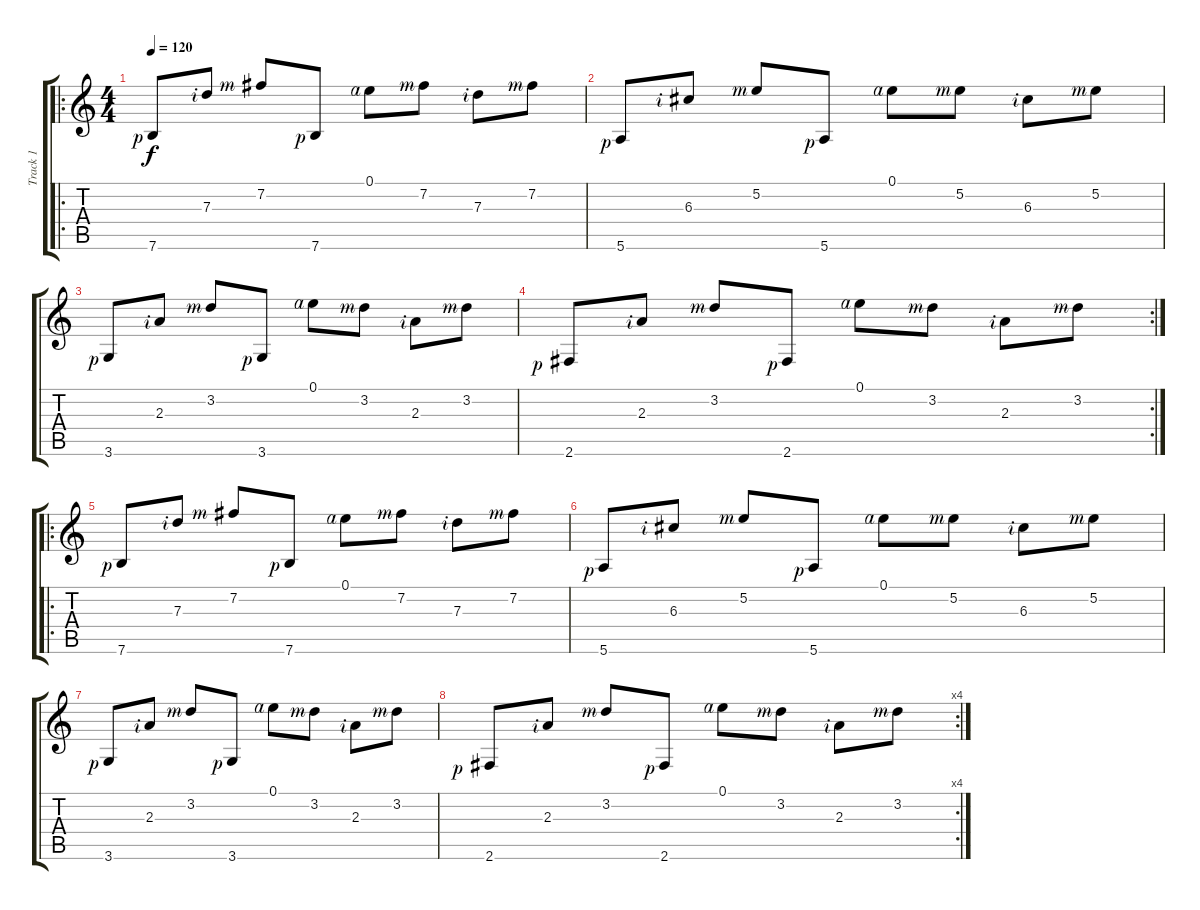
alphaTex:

\track ("Track 1" "Track 1") {instrument acousticguitarnylon}
\staff {score tabs}
\tuning (E4 B3 G3 D3 A2 E2) {hide}
\ro
\ts (4 4)
\tempo 120
\clef g2
\ks c
7.6{rf 1}.8{dy f instrument acousticguitarnylon} 7.3{rf 2}.8 7.2{rf 3}.8 7.6{rf 1}.8 0.1{rf 4}.8 7.2{rf 3}.8 7.3{rf 2}.8 7.2{rf 3}.8 |
5.6{rf 1}.8 6.3{rf 2}.8 5.2{rf 3}.8 5.6{rf 1}.8 0.1{rf 4}.8 5.2{rf 3}.8 6.3{rf 2}.8 5.2{rf 3}.8 |
3.6{rf 1}.8 2.3{rf 2}.8 3.2{rf 3}.8 3.6{rf 1}.8 0.1{rf 4}.8 3.2{rf 3}.8 2.3{rf 2}.8 3.2{rf 3}.8 |
\rc 2
2.6{rf 1}.8 2.3{rf 2}.8 3.2{rf 3}.8 2.6{rf 1}.8 0.1{rf 4}.8 3.2{rf 3}.8 2.3{rf 2}.8 3.2{rf 3}.8 |
\ro
7.6{rf 1}.8 7.3{rf 2}.8 7.2{rf 3}.8 7.6{rf 1}.8 0.1{rf 4}.8 7.2{rf 3}.8 7.3{rf 2}.8 7.2{rf 3}.8 |
5.6{rf 1}.8 6.3{rf 2}.8 5.2{rf 3}.8 5.6{rf 1}.8 0.1{rf 4}.8 5.2{rf 3}.8 6.3{rf 2}.8 5.2{rf 3}.8 |
3.6{rf 1}.8 2.3{rf 2}.8 3.2{rf 3}.8 3.6{rf 1}.8 0.1{rf 4}.8 3.2{rf 3}.8 2.3{rf 2}.8 3.2{rf 3}.8 |
\rc 4
2.6{rf 1}.8 2.3{rf 2}.8 3.2{rf 3}.8 2.6{rf 1}.8 0.1{rf 4}.8 3.2{rf 3}.8 2.3{rf 2}.8 3.2{rf 3}.8
